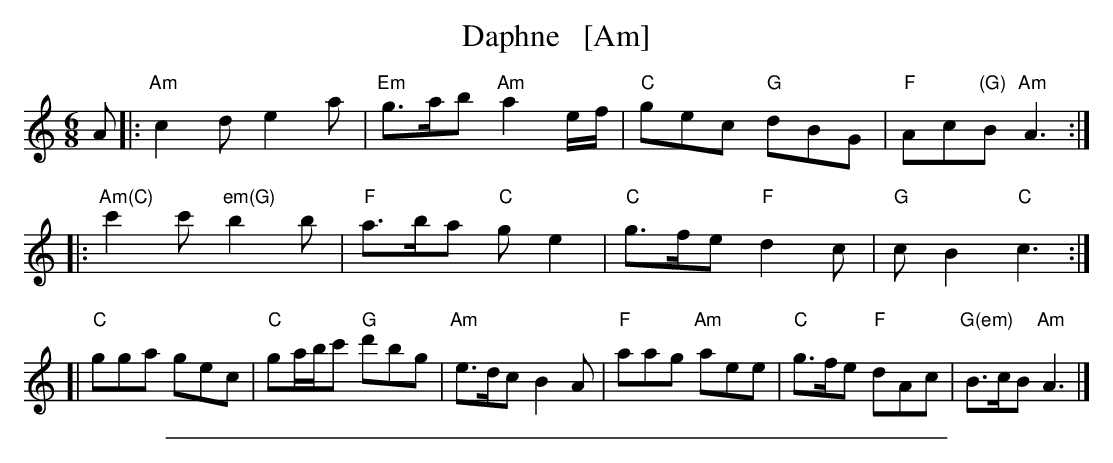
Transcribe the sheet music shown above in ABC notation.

X:1
T: Daphne   [Am]
M: 6/8
L: 1/8
K: Am
A \
|: "Am"c2d e2a | "Em"g>ab "Am"a2e/f/ | "C"gec "G"dBG | "F"Ac"(G)"B "Am"A3 :|
|: "Am(C)"c'2c' "em(G)"b2b | "F"a>ba "C"ge2 | "C"g>fe "F"d2c | "G"cB2 "C"c3 :|
[| "C"gga gec | "C"ga/b/c' "G"d'bg | "Am"e>dc B2A | "F"aag "Am"aee | "C"g>fe "F"dAc | "G(em)"B>cB "Am"A3 |]
